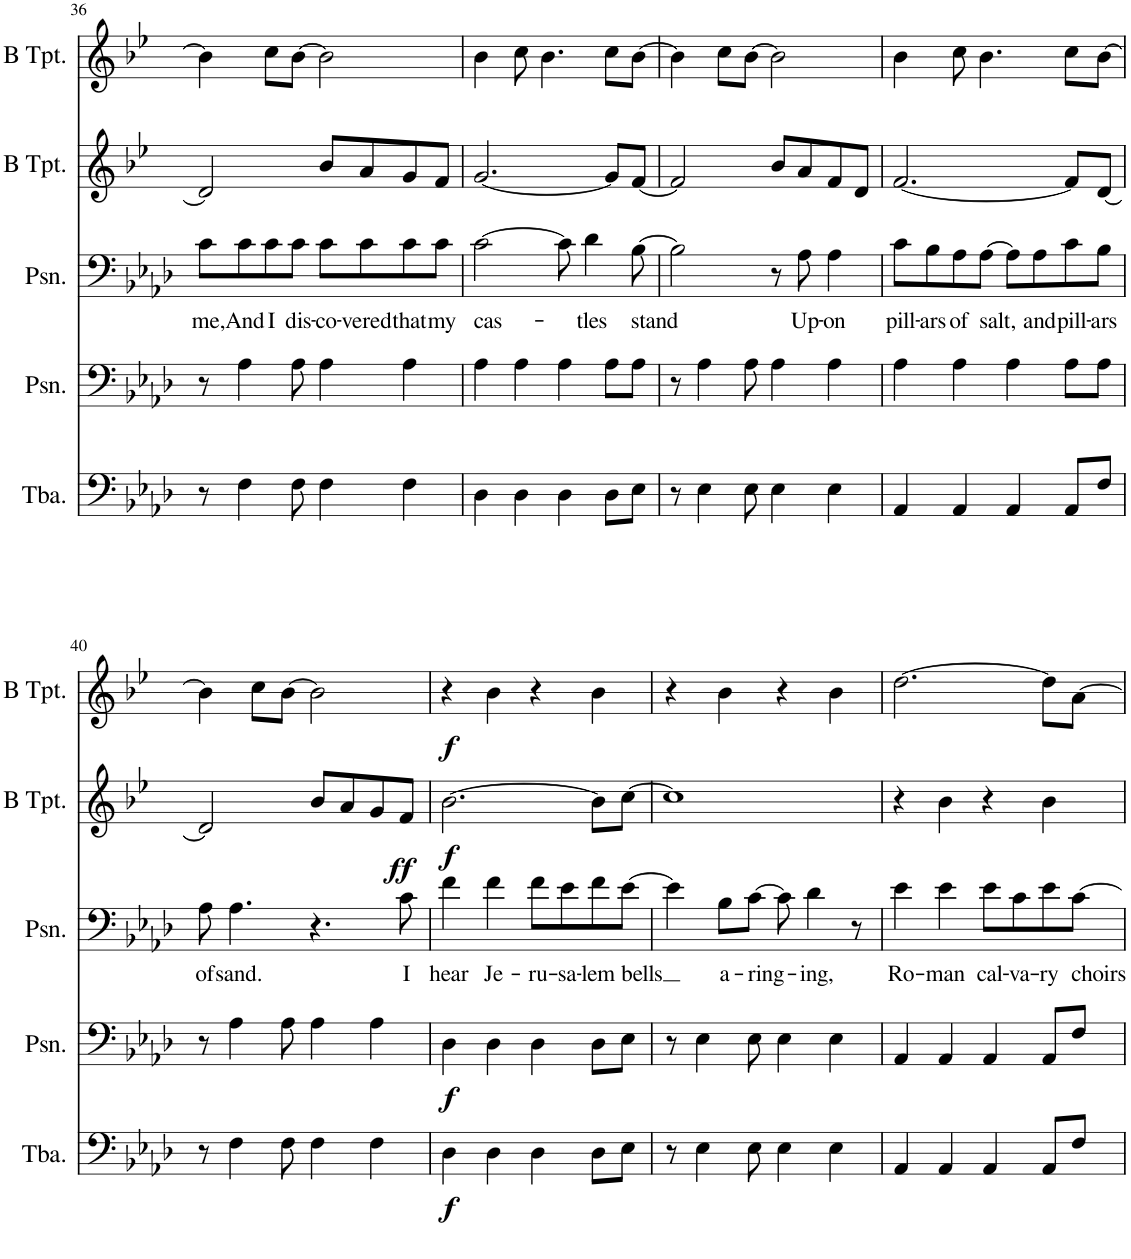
**kern	**dynam	**kern	**dynam	**kern	**text	**dynam	**kern	**dynam	**kern	**dynam
*part5	*part5	*part4	*part4	*part3	*part3	*part3	*part2	*part2	*part1	*part1
*staff5	*staff5	*staff4	*staff4	*staff3	*staff3	*staff3	*staff2	*staff2	*staff1	*staff1
*I"Tuba	*	*I"Posaune	*	*I"Posaune	*	*	*I"Trompete in B	*	*I"Trompete in B	*
*I'Tba.	*	*I'Psn.	*	*I'Psn.	*	*	*	*	*	*
!!LO:PB:g=z
*clefF4	*	*clefF4	*	*clefF4	*	*	*clefG2	*	*clefG2	*
*	*	*	*	*	*	*	*Trd1c2	*	*Trd1c2	*
*k[b-e-a-d-]	*	*k[b-e-a-d-]	*	*k[b-e-a-d-]	*	*	*k[b-e-]	*	*k[b-e-]	*
*M4/4	*	*M4/4	*	*M4/4	*	*	*M4/4	*	*M4/4	*
=36	=36	=36	=36	=36	=36	=36	=36	=36	=36	=36
!	!	!	!	!	!LO:LY:b	!	!	!	!	!
8r	.	8r	.	8c\L	me,	.	2d/]	.	4b-\]	.
!	!	!	!	!	!LO:LY:b	!	!	!	!	!
4F\	.	4A-\	.	8c\	And	.	.	.	.	.
!	!	!	!	!	!LO:LY:b	!	!	!	!	!
.	.	.	.	8c\	I	.	.	.	8cc\L	.
!	!	!	!	!	!LO:LY:b	!	!	!	!	!
8F\	.	8A-\	.	8c\J	dis-	.	.	.	[8b-\J	.
!	!	!	!	!	!LO:LY:b	!	!	!	!	!
4F\	.	4A-\	.	8c\L	-co-	.	8b-/L	.	2b-\]	.
!	!	!	!	!	!LO:LY:b	!	!	!	!	!
.	.	.	.	8c\	-vered	.	8a/	.	.	.
!	!	!	!	!	!LO:LY:b	!	!	!	!	!
4F\	.	4A-\	.	8c\	that	.	8g/	.	.	.
!	!	!	!	!	!LO:LY:b	!	!	!	!	!
.	.	.	.	8c\J	my	.	8f/J	.	.	.
=37	=37	=37	=37	=37	=37	=37	=37	=37	=37	=37
!	!	!	!	!	!LO:LY:b	!	!	!	!	!
4D-\	.	4A-\	.	[2c\	cas-	.	[2.g/	.	4b-\	.
4D-\	.	4A-\	.	.	.	.	.	.	8cc\	.
.	.	.	.	.	.	.	.	.	4.b-\	.
4D-\	.	4A-\	.	8c\]	.	.	.	.	.	.
!	!	!	!	!	!LO:LY:b	!	!	!	!	!
.	.	.	.	4d-\	-tles	.	.	.	.	.
8D-\L	.	8A-\L	.	.	.	.	8g/L]	.	8cc\L	.
!	!	!	!	!	!LO:LY:b	!	!	!	!	!
8E-\J	.	8A-\J	.	[8B-\	stand	.	[8f/J	.	[8b-\J	.
=38	=38	=38	=38	=38	=38	=38	=38	=38	=38	=38
8r	.	8r	.	2B-\]	.	.	2f/]	.	4b-\]	.
4E-\	.	4A-\	.	.	.	.	.	.	.	.
.	.	.	.	.	.	.	.	.	8cc\L	.
8E-\	.	8A-\	.	.	.	.	.	.	[8b-\J	.
4E-\	.	4A-\	.	8r	.	.	8b-/L	.	2b-\]	.
!	!	!	!	!	!LO:LY:b	!	!	!	!	!
.	.	.	.	8A-\	Up-	.	8a/	.	.	.
!	!	!	!	!	!LO:LY:b	!	!	!	!	!
4E-\	.	4A-\	.	4A-\	-on	.	8f/	.	.	.
.	.	.	.	.	.	.	8d/J	.	.	.
=39	=39	=39	=39	=39	=39	=39	=39	=39	=39	=39
!	!	!	!	!	!LO:LY:b	!	!	!	!	!
4AA-/	.	4A-\	.	8c\L	pill-	.	[2.f/	.	4b-\	.
!	!	!	!	!	!LO:LY:b	!	!	!	!	!
.	.	.	.	8B-\	-ars	.	.	.	.	.
!	!	!	!	!	!LO:LY:b	!	!	!	!	!
4AA-/	.	4A-\	.	8A-\	of	.	.	.	8cc\	.
!	!	!	!	!	!LO:LY:b	!	!	!	!	!
.	.	.	.	[8A-\J	salt,	.	.	.	4.b-\	.
4AA-/	.	4A-\	.	8A-\L]	.	.	.	.	.	.
!	!	!	!	!	!LO:LY:b	!	!	!	!	!
.	.	.	.	8A-\	and	.	.	.	.	.
!	!	!	!	!	!LO:LY:b	!	!	!	!	!
8AA-/L	.	8A-\L	.	8c\	pill-	.	8f/L]	.	8cc\L	.
!	!	!	!	!	!LO:LY:b	!	!	!	!	!
8F/J	.	8A-\J	.	8B-\J	-ars	.	[8d/J	.	[8b-\J	.
!!LO:LB:g=z
=40	=40	=40	=40	=40	=40	=40	=40	=40	=40	=40
!	!	!	!	!	!LO:LY:b	!	!	!	!	!
8r	.	8r	.	8A-\	of	.	2d/]	.	4b-\]	.
!	!	!	!	!	!LO:LY:b	!	!	!	!	!
4F\	.	4A-\	.	4.A-\	sand.	.	.	.	.	.
.	.	.	.	.	.	.	.	.	8cc\L	.
8F\	.	8A-\	.	.	.	.	.	.	[8b-\J	.
4F\	.	4A-\	.	4.r	.	.	8b-/L	.	2b-\]	.
.	.	.	.	.	.	.	8a/	.	.	.
4F\	.	4A-\	.	.	.	.	8g/	.	.	.
!	!	!	!	!	!LO:LY:b	!LO:DY:a	!	!	!	!
.	.	.	.	8c\	I	ff	8f/J	.	.	.
=41	=41	=41	=41	=41	=41	=41	=41	=41	=41	=41
!	!LO:DY:b	!	!LO:DY:b	!	!LO:LY:b	!	!	!LO:DY:b	!	!LO:DY:b
4D-\	f	4D-\	f	4f\	hear	.	[2.b-\	f	4r	f
!	!	!	!	!	!LO:LY:b	!	!	!	!	!
4D-\	.	4D-\	.	4f\	Je-	.	.	.	4b-\	.
!	!	!	!	!	!LO:LY:b	!	!	!	!	!
4D-\	.	4D-\	.	8f\L	ru-	.	.	.	4r	.
!	!	!	!	!	!LO:LY:b	!	!	!	!	!
.	.	.	.	8e-\	-sa-	.	.	.	.	.
!	!	!	!	!	!LO:LY:b	!	!	!	!	!
8D-\L	.	8D-\L	.	8f\	-lem	.	8b-\L]	.	4b-\	.
!	!	!	!	!	!LO:LY:b	!	!	!	!	!
8E-\J	.	8E-\J	.	[8e-\J	bells	.	[8cc\J	.	.	.
=42	=42	=42	=42	=42	=42	=42	=42	=42	=42	=42
8r	.	8r	.	4e-\]	.	.	1cc]	.	4r	.
4E-\	.	4E-\	.	.	.	.	.	.	.	.
!	!	!	!	!	!LO:LY:b	!	!	!	!	!
.	.	.	.	8B-\L	a-	.	.	.	4b-\	.
!	!	!	!	!	!LO:LY:b	!	!	!	!	!
8E-\	.	8E-\	.	[8c\J	-ring-	.	.	.	.	.
4E-\	.	4E-\	.	8c\]	.	.	.	.	4r	.
!	!	!	!	!	!LO:LY:b	!	!	!	!	!
.	.	.	.	4d-\	-ing,	.	.	.	.	.
4E-\	.	4E-\	.	.	.	.	.	.	4b-\	.
.	.	.	.	8r	.	.	.	.	.	.
=43	=43	=43	=43	=43	=43	=43	=43	=43	=43	=43
!	!	!	!	!	!LO:LY:b	!	!	!	!	!
4AA-/	.	4AA-/	.	4e-\	Ro-	.	4r	.	[2.dd\	.
!	!	!	!	!	!LO:LY:b	!	!	!	!	!
4AA-/	.	4AA-/	.	4e-\	-man	.	4b-\	.	.	.
!	!	!	!	!	!LO:LY:b	!	!	!	!	!
4AA-/	.	4AA-/	.	8e-\L	cal-	.	4r	.	.	.
!	!	!	!	!	!LO:LY:b	!	!	!	!	!
.	.	.	.	8c\	-va-	.	.	.	.	.
!	!	!	!	!	!LO:LY:b	!	!	!	!	!
8AA-/L	.	8AA-/L	.	8e-\	-ry	.	4b-\	.	8dd\L]	.
!	!	!	!	!	!LO:LY:b	!	!	!	!	!
8F/J	.	8F/J	.	[8c\J	choirs	.	.	.	[8a\J	.
=	=	=	=	=	=	=	=	=	=	=
*-	*-	*-	*-	*-	*-	*-	*-	*-	*-	*-
